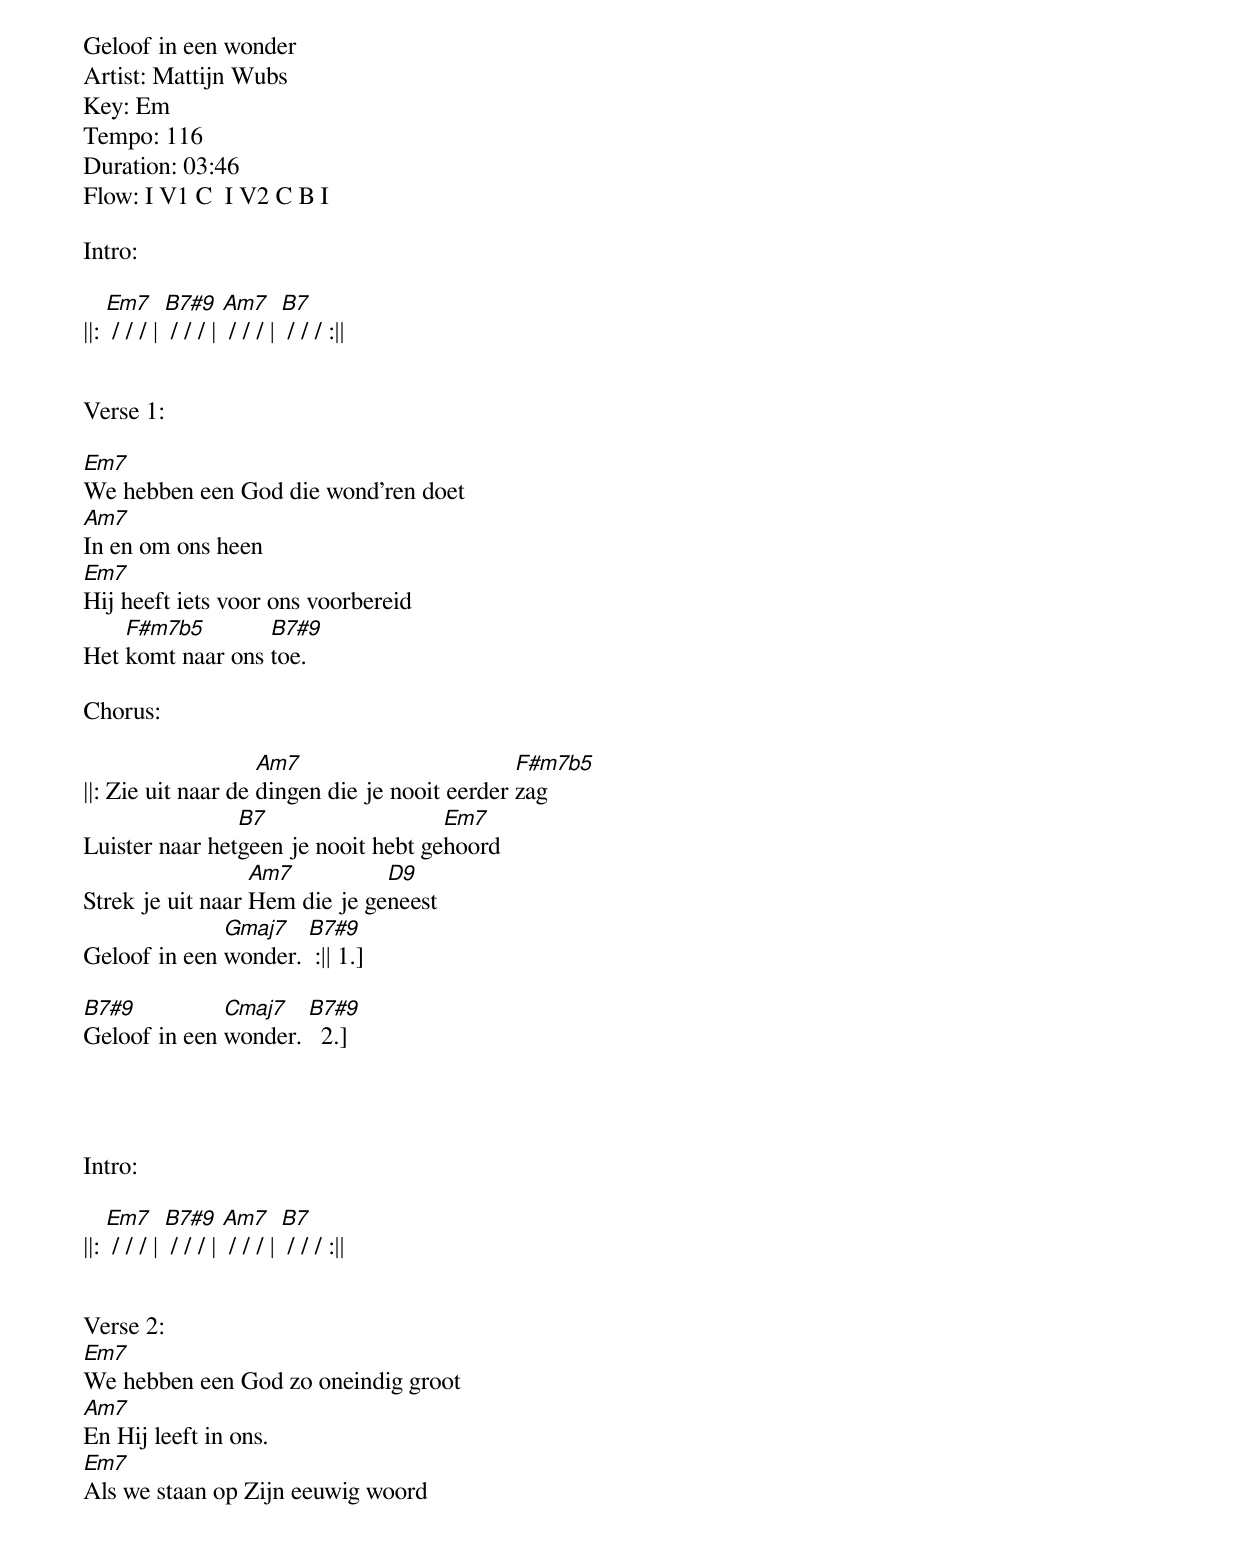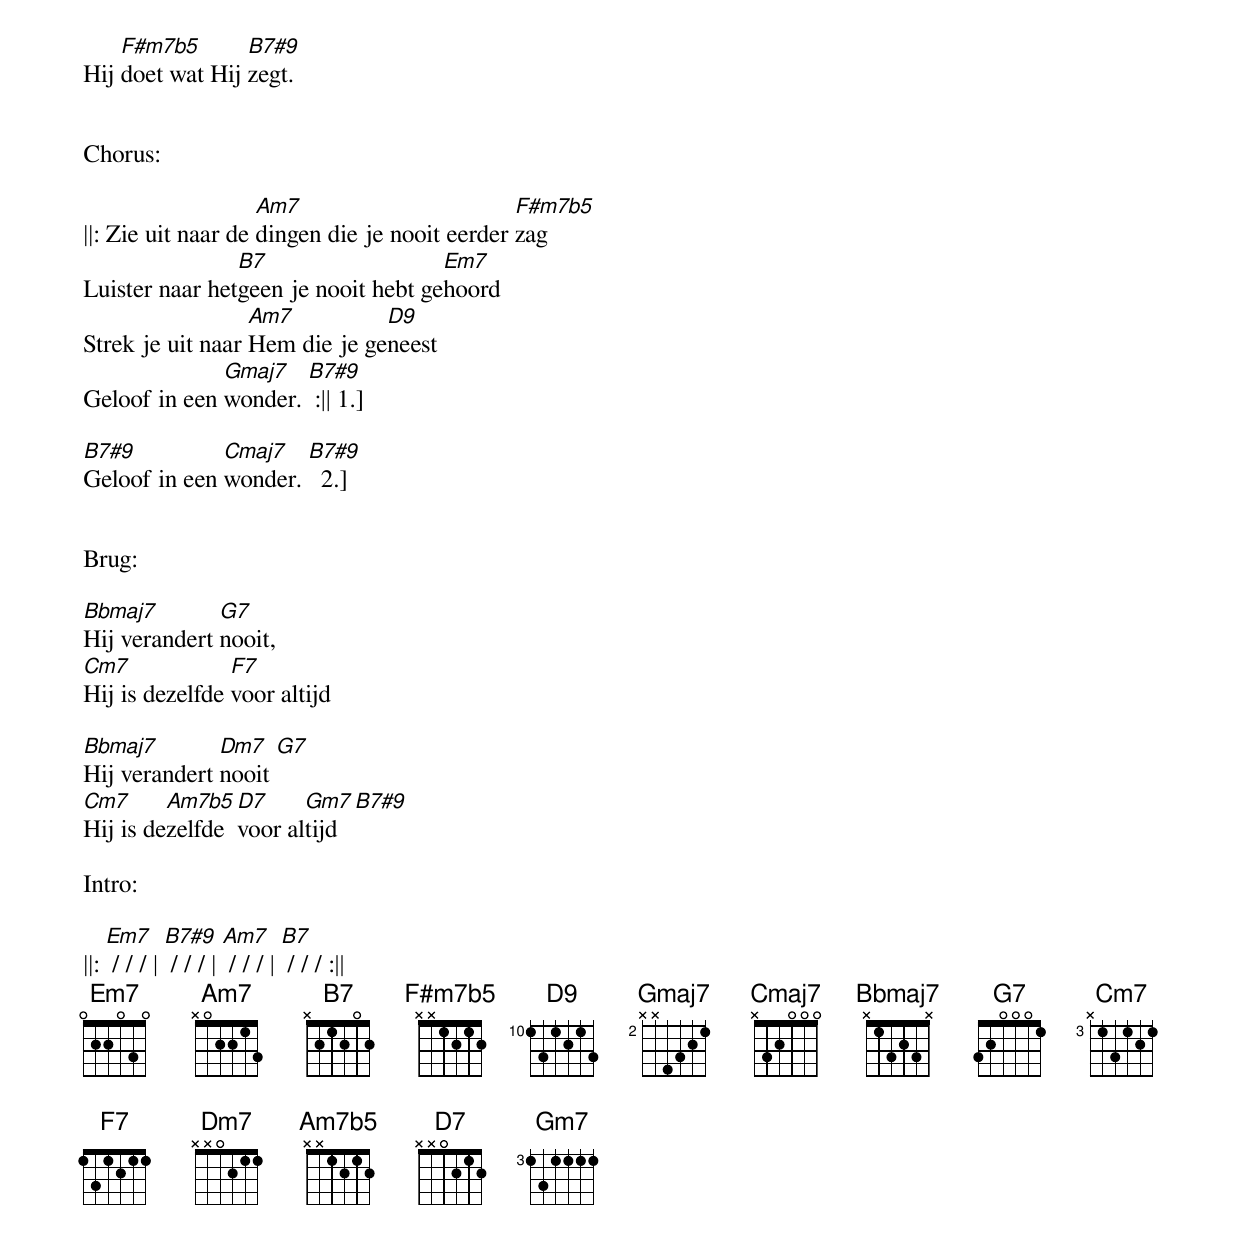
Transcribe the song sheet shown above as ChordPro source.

Geloof in een wonder
Artist: Mattijn Wubs
Key: Em
Tempo: 116
Duration: 03:46
Flow: I V1 C  I V2 C B I

Intro:

||: [Em7] / / / | [B7#9] / / / | [Am7] / / / | [B7] / / / :||


Verse 1:

[Em7]We hebben een God die wond’ren doet
[Am7]In en om ons heen
[Em7]Hij heeft iets voor ons voorbereid
Het [F#m7b5]komt naar ons [B7#9]toe.

Chorus:

||: Zie uit naar de [Am7]dingen die je nooit eerder [F#m7b5]zag
Luister naar het[B7]geen je nooit hebt ge[Em7]hoord
Strek je uit naar [Am7]Hem die je ge[D9]neest
Geloof in een [Gmaj7]wonder. [B7#9] :|| 1.]

[B7#9]Geloof in een [Cmaj7]wonder. [B7#9]  2.]




Intro:

||: [Em7] / / / | [B7#9] / / / | [Am7] / / / | [B7] / / / :||


Verse 2:
[Em7]We hebben een God zo oneindig groot
[Am7]En Hij leeft in ons.
[Em7]Als we staan op Zijn eeuwig woord
Hij [F#m7b5]doet wat Hij [B7#9]zegt.


Chorus:

||: Zie uit naar de [Am7]dingen die je nooit eerder [F#m7b5]zag
Luister naar het[B7]geen je nooit hebt ge[Em7]hoord
Strek je uit naar [Am7]Hem die je ge[D9]neest
Geloof in een [Gmaj7]wonder. [B7#9] :|| 1.]

[B7#9]Geloof in een [Cmaj7]wonder. [B7#9]  2.]


Brug:

[Bbmaj7]Hij verandert [G7]nooit,
[Cm7]Hij is dezelfde [F7]voor altijd

[Bbmaj7]Hij verandert [Dm7]nooit [G7]
[Cm7]Hij is de[Am7b5]zelfde [D7]voor al[Gm7]tijd [B7#9]

Intro:

||: [Em7] / / / | [B7#9] / / / | [Am7] / / / | [B7] / / / :||
